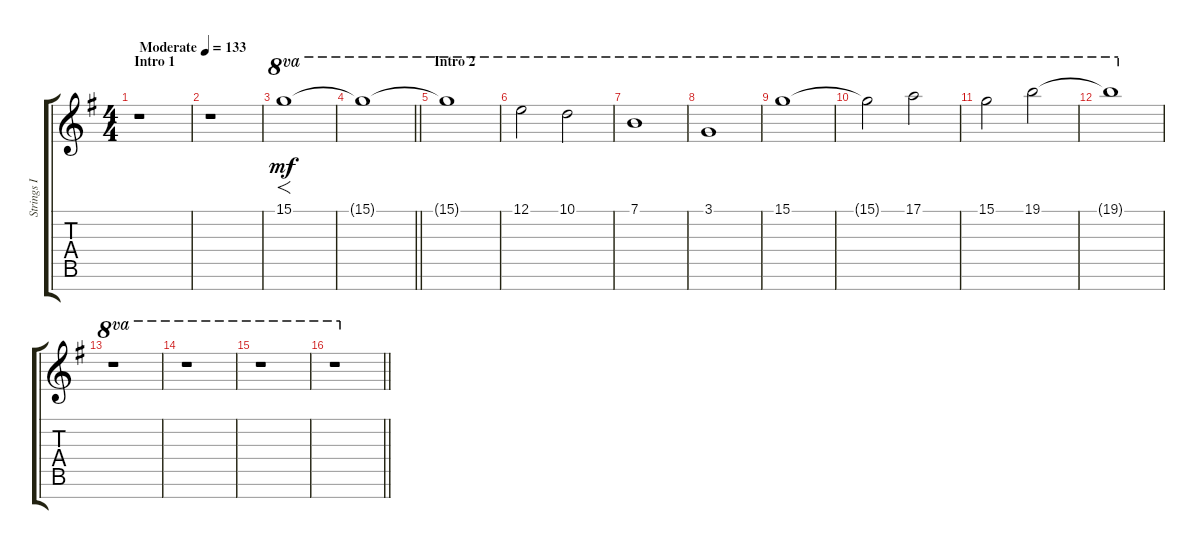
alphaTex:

\track ("Strings I" "Strings I") {instrument stringensemble1}
\staff {score tabs}
\tuning (E5 B4 G4 D4 A3 E3 B2) {hide}
\ts (4 4)
\section ("" "Intro 1")
\tempo (133 "Moderate")
\clef g2
\ks g
r.1{dy mf instrument stringensemble1} |
r.1 |
15.1.1{f ot 8va} |
\barLineRight lightlight
15.1{t}.1{ot 8va} |
\section ("" "Intro 2")
15.1{t}.1{ot 8va} |
12.1.2{ot 8va} 10.1.2{ot 8va} |
7.1.1{ot 8va} |
3.1.1{ot 8va} |
15.1.1{ot 8va} |
15.1{t}.2{ot 8va} 17.1.2{ot 8va} |
15.1.2{ot 8va} 19.1.2{ot 8va} |
19.1{t}.1{ot 8va} |
r.1{ot 8va} |
r.1{ot 8va} |
r.1{ot 8va} |
\barLineRight lightlight
r.1{ot 8va}
